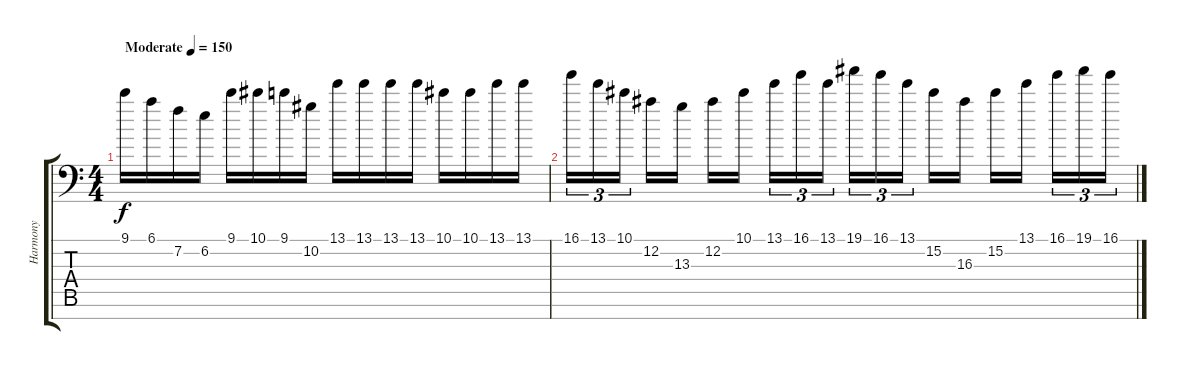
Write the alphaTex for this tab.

\track ("Harmony" "Harmony") {instrument overdrivenguitar}
\staff {score tabs}
\tuning (Eb4 Bb3 Gb3 Db3 Ab2 Eb2 Ab1) {hide}
\ts (4 4)
\tempo (150 "Moderate")
\clef f4
\ks c
9.1.16{dy f instrument overdrivenguitar} 6.1.16 7.2.16 6.2.16 9.1.16 10.1.16 9.1.16 10.2.16 13.1.16 13.1.16 13.1.16 13.1.16 10.1.16 10.1.16 13.1.16 13.1.16 |
16.1.16{tu (3 2)} 13.1.16{tu (3 2)} 10.1.16{tu (3 2) beam splitsecondary} 12.2.16 13.3.16 12.2.16 10.1.16{beam splitsecondary} 13.1.16{tu (3 2)} 16.1.16{tu (3 2)} 13.1.16{tu (3 2)} 19.1.16{tu (3 2)} 16.1.16{tu (3 2)} 13.1.16{tu (3 2) beam splitsecondary} 15.2.16 16.3.16 15.2.16 13.1.16{beam splitsecondary} 16.1.16{tu (3 2)} 19.1.16{tu (3 2)} 16.1.16{tu (3 2)}
